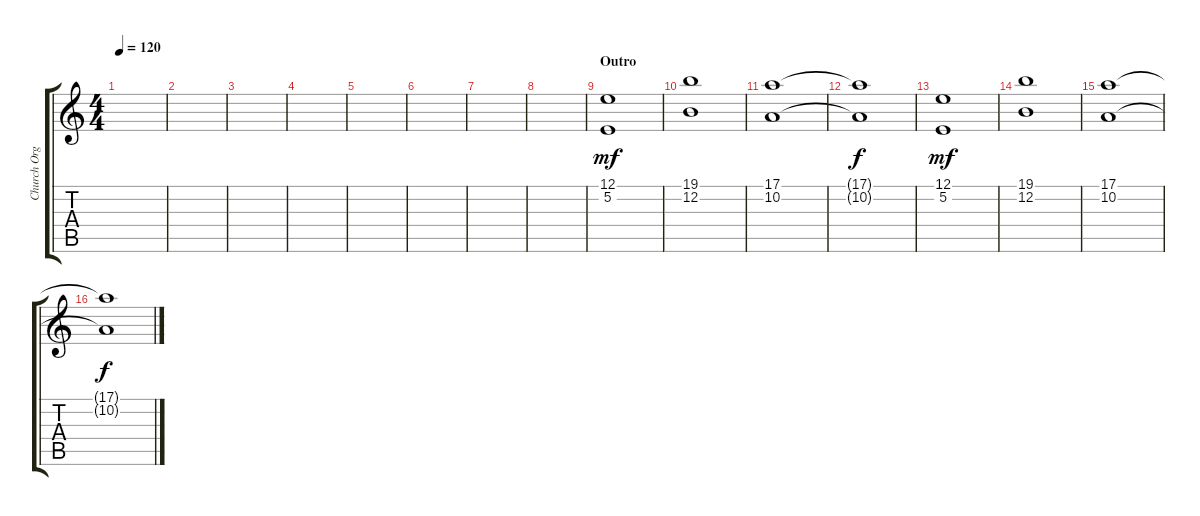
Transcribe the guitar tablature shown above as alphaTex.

\track ("Church Organ" "Church Org") {instrument churchorgan}
\staff {score tabs}
\tuning (E4 B3 G3 D3 A2 E2) {hide}
\ts (4 4)
\tempo 120
\clef g2
\ks c
|
|
|
|
|
|
|
|
\section ("" "Outro")
(12.1 5.2).1{dy mf volume 9} |
(19.1 12.2).1 |
(17.1 10.2).1 |
(17.1{t} 10.2{t}).1{dy f} |
(12.1 5.2).1{dy mf} |
(19.1 12.2).1 |
(17.1 10.2).1 |
(17.1{t} 10.2{t}).1{dy f}
